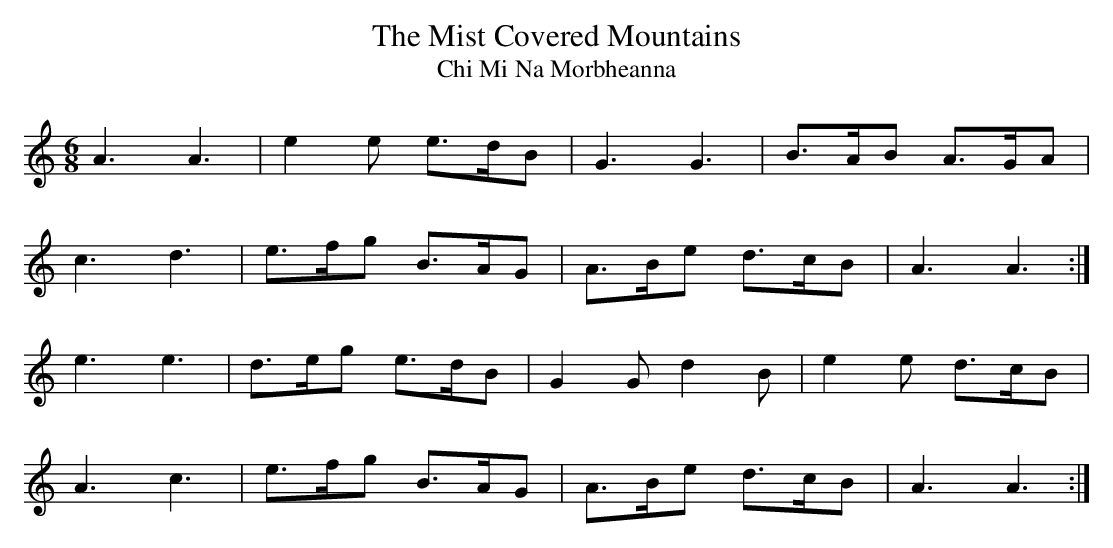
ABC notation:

X:1
T:Mist Covered Mountains, The
T:Chi Mi Na Morbheanna
L:1/8
M:6/8
K:Am
A3 A3|e2 e  e>dB|G3 G3|B>AB A>GA|
c3 d3|e>fg B>AG|A>Be d>cB|A3 A3:|
e3 e3|d>eg e>dB|G2 G d2 B|e2 e  d>cB|
A3 c3|e>fg B>AG|A>Be d>cB|A3 A3:|
